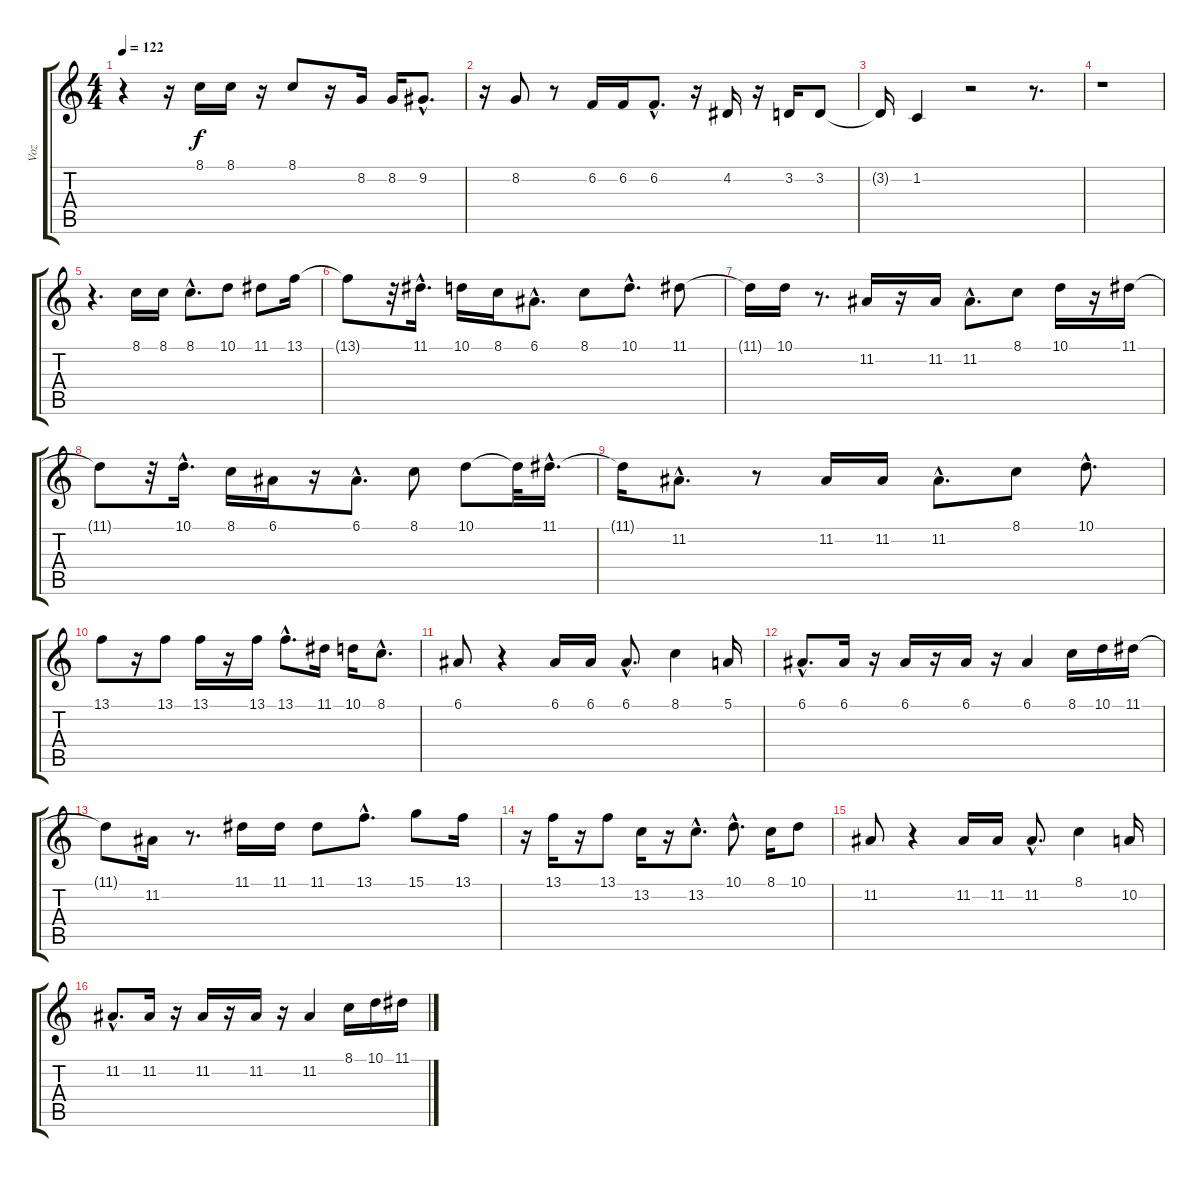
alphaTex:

\track ("Voz" "Voz") {instrument oboe}
\staff {score tabs}
\tuning (E4 B3 G3 D3 A2 E2) {hide}
\ts (4 4)
\tempo 122
\clef g2
\ks c
r.4{dy f} r.16 8.1.16 8.1.16 r.16 8.1.8 r.16 8.2.16 8.2.16 9.2{hac}.8{d} |
r.16 8.2.8 r.8 6.2.16 6.2.16 6.2{hac}.8{d} r.16 4.2.16 r.16 3.2.16 3.2.8 |
3.2{t}.16 1.2.4 r.2 r.8{d} |
r.1 |
r.4{d} 8.1.16 8.1.16 8.1{hac}.8{d} 10.1.8 11.1.8 13.1.16 |
13.1{t}.8 r.32 11.1{hac}.16{d} 10.1.16 8.1.16 6.1{hac}.8{d} 8.1.8 10.1{hac}.8{d} 11.1.8 |
11.1{t}.16 10.1.16 r.8{d} 11.2.16 r.16 11.2.16 11.2{hac}.8{d} 8.1.8 10.1.16 r.16 11.1.16 |
11.1{t}.8 r.32 10.1{hac}.16{d} 8.1.16 6.1.16 r.16 6.1{hac}.8{d} 8.1.8 10.1.8 10.1{t}.32 11.1{hac}.16{d} |
11.1{t}.16 11.2{hac}.8{d} r.8 11.2.16 11.2.16 11.2{hac}.8{d} 8.1.8 10.1{hac}.8{d} |
13.1.8 r.16 13.1.8 13.1.16 r.16 13.1.16 13.1{hac}.8{d} 11.1.16 10.1.16 8.1{hac}.8{d} |
6.1.8 r.4 6.1.16 6.1.16 6.1{hac}.8{d} 8.1.4 5.1.16 |
6.1{hac}.8{d} 6.1.16 r.16 6.1.16 r.16 6.1.16 r.16 6.1.4 8.1.16 10.1.16 11.1.16 |
11.1{t}.8 11.2.16 r.8{d} 11.1.16 11.1.16 11.1.8 13.1{hac}.8{d} 15.1.8 13.1.16 |
r.16 13.1.16 r.16 13.1.8 13.2.16 r.16 13.2{hac}.8{d} 10.1{hac}.8{d} 8.1.16 10.1.8 |
11.2.8 r.4 11.2.16 11.2.16 11.2{hac}.8{d} 8.1.4 10.2.16 |
11.2{hac}.8{d} 11.2.16 r.16 11.2.16 r.16 11.2.16 r.16 11.2.4 8.1.16 10.1.16 11.1.16
